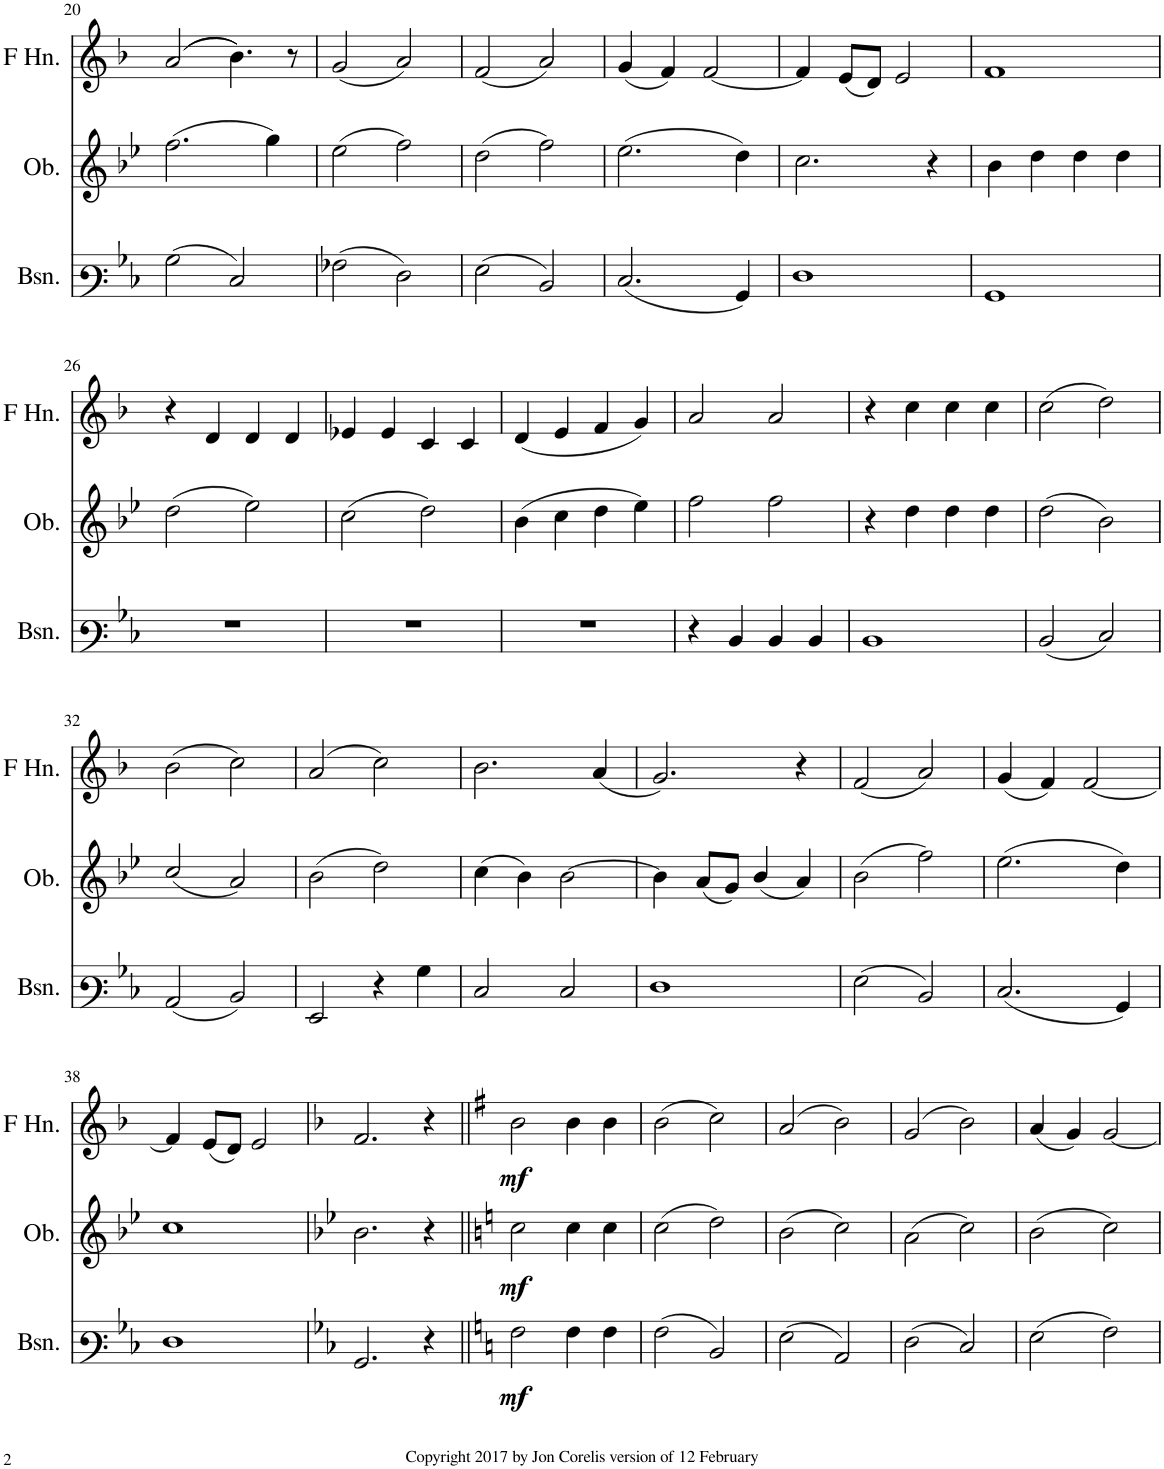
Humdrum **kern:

**kern	**dynam	**kern	**dynam	**kern	**dynam
*part3	*part3	*part2	*part2	*part1	*part1
*staff3	*staff3	*staff2	*staff2	*staff1	*staff1
*I"Bassoon	*	*I"Oboe	*	*I"Horn in F	*
*I'Bsn.	*	*I'Ob.	*	*	*
!!LO:PB:g=z
*clefF3	*	*clefG2	*	*clefG2	*
*	*	*	*	*Trd4c7	*
*k[b-e-]	*	*k[b-e-]	*	*k[b-]	*
*M4/4	*	*M4/4	*	*M4/4	*
=20	=20	=20	=20	=20	=20
(2B-\	.	(2.ff\	.	((2a/	.
2E-/)	.	.	.	4.b-\))	.
.	.	4gg\)	.	.	.
.	.	.	.	8r	.
=21	=21	=21	=21	=21	=21
(2A-X\	.	(2ee-\	.	(2g/	.
2F\)	.	2ff\)	.	2a/)	.
=22	=22	=22	=22	=22	=22
(2G\	.	(2dd\	.	(2f/	.
2D/)	.	2ff\)	.	2a/)	.
=23	=23	=23	=23	=23	=23
(2.E-/	.	(2.ee-\	.	(4g/	.
.	.	.	.	4f/)	.
.	.	.	.	[2f/	.
4BB-/)	.	4dd\)	.	.	.
=24	=24	=24	=24	=24	=24
1F	.	2.cc\	.	4f/]	.
.	.	.	.	(8e/L	.
.	.	.	.	8d/J)	.
.	.	.	.	2e/	.
.	.	4r	.	.	.
=25	=25	=25	=25	=25	=25
1BB-	.	4b-\	.	1f	.
.	.	4dd\	.	.	.
.	.	4dd\	.	.	.
.	.	4dd\	.	.	.
!!LO:LB:g=z
=26	=26	=26	=26	=26	=26
1r	.	(2dd\	.	4r	.
.	.	.	.	4d/	.
.	.	2ee-\)	.	4d/	.
.	.	.	.	4d/	.
=27	=27	=27	=27	=27	=27
1r	.	(2cc\	.	4e-X/	.
.	.	.	.	4e-/	.
.	.	2dd\)	.	4c/	.
.	.	.	.	4c/	.
=28	=28	=28	=28	=28	=28
1r	.	(4b-\	.	(4d/	.
.	.	4cc\	.	4e/	.
.	.	4dd\	.	4f/	.
.	.	4ee-\)	.	4g/)	.
=29	=29	=29	=29	=29	=29
4r	.	2ff\	.	2a/	.
4D/	.	.	.	.	.
4D/	.	2ff\	.	2a/	.
4D/	.	.	.	.	.
=30	=30	=30	=30	=30	=30
1D	.	4r	.	4r	.
.	.	4dd\	.	4cc\	.
.	.	4dd\	.	4cc\	.
.	.	4dd\	.	4cc\	.
=31	=31	=31	=31	=31	=31
(2D/	.	(2dd\	.	(2cc\	.
2E-/)	.	2b-\)	.	2dd\)	.
!!LO:LB:g=z
=32	=32	=32	=32	=32	=32
(2C/	.	(2cc/	.	(2b-\	.
2D/)	.	2a/)	.	2cc\)	.
=33	=33	=33	=33	=33	=33
2GG/	.	(2b-\	.	(2a/	.
4r	.	2dd\)	.	2cc\)	.
4B-\	.	.	.	.	.
=34	=34	=34	=34	=34	=34
2E-/	.	(4cc\	.	2.b-\	.
.	.	4b-\)	.	.	.
2E-/	.	[2b-\	.	.	.
.	.	.	.	(4a/	.
=35	=35	=35	=35	=35	=35
1F	.	4b-\]	.	2.g/)	.
.	.	(8a/L	.	.	.
.	.	8g/J)	.	.	.
.	.	(4b-/	.	.	.
.	.	4a/)	.	4r	.
=36	=36	=36	=36	=36	=36
(2G\	.	(2b-\	.	(2f/	.
2D/)	.	2ff\)	.	2a/)	.
=37	=37	=37	=37	=37	=37
(2.E-/	.	(2.ee-\	.	(4g/	.
.	.	.	.	4f/)	.
.	.	.	.	[2f/	.
4BB-/)	.	4dd\)	.	.	.
!!LO:LB:g=z
=38	=38	=38	=38	=38	=38
1F	.	1cc	.	4f/]	.
.	.	.	.	(8e/L	.
.	.	.	.	8d/J)	.
.	.	.	.	2e/	.
=39	=39	=39	=39	=39	=39
*k[b-e-]	*	*k[b-e-]	*	*k[b-]	*
2.BB-/	.	2.b-\	.	2.f/	.
4r	.	4r	.	4r	.
=40||	=40||	=40||	=40||	=40||	=40||
*k[]	*	*k[]	*	*k[f#]	*
!	!LO:DY:b	!	!LO:DY:b	!	!LO:DY:b
2A\	mf	2cc\	mf	2b\	mf
4A\	.	4cc\	.	4b\	.
4A\	.	4cc\	.	4b\	.
=41	=41	=41	=41	=41	=41
(2A\	.	(2cc\	.	(2b\	.
2D/)	.	2dd\)	.	2cc\)	.
=42	=42	=42	=42	=42	=42
(2G\	.	(2b\	.	(2a/	.
2C/)	.	2cc\)	.	2b\)	.
=43	=43	=43	=43	=43	=43
(2F\	.	(2a\	.	(2g/	.
2E/)	.	2cc\)	.	2b\)	.
=44	=44	=44	=44	=44	=44
(2G\	.	(2b\	.	(4a/	.
.	.	.	.	4g/)	.
2A\)	.	2cc\)	.	[2g/	.
=	=	=	=	=	=
*-	*-	*-	*-	*-	*-
